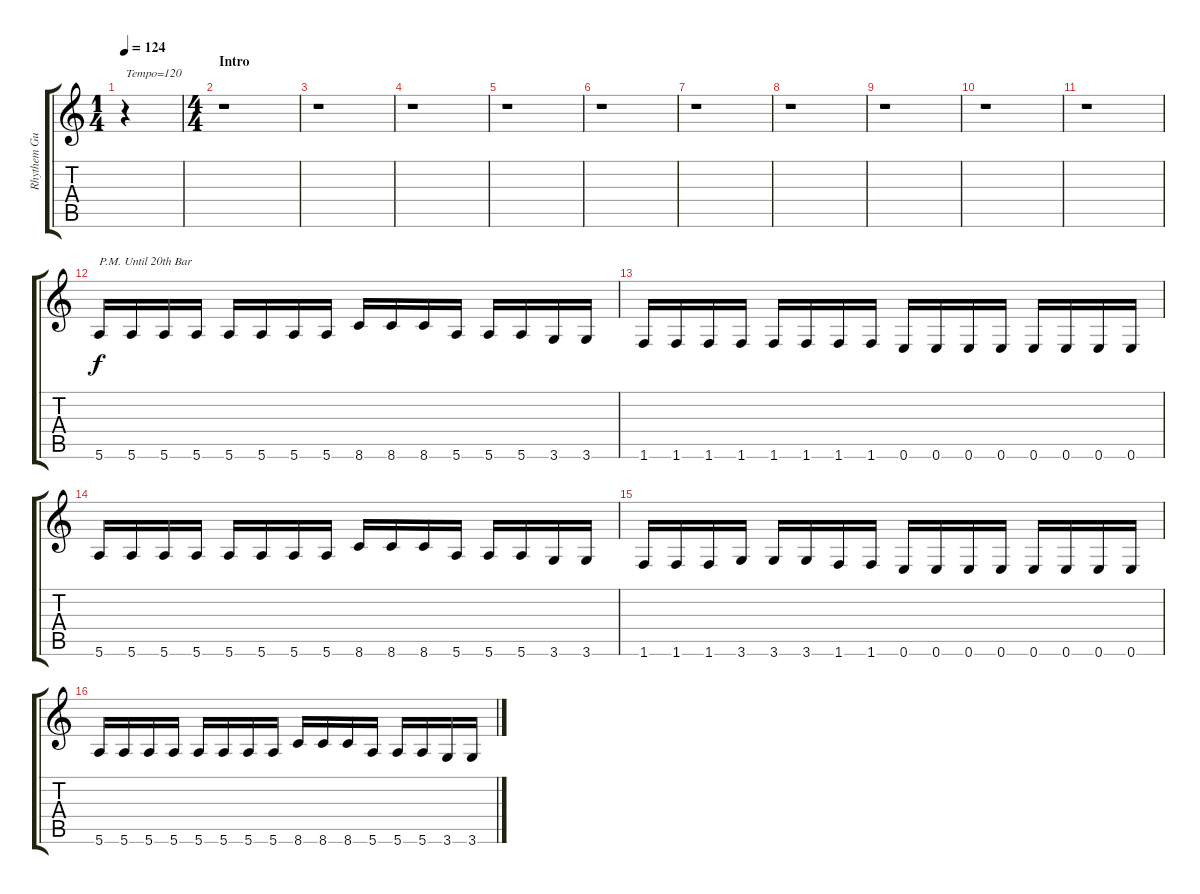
\track ("Rhythem Guit. 2" "Rhythem Gu") {instrument distortionguitar}
\staff {score tabs}
\tuning (E4 B3 G3 D3 A2 E2) {hide}
\ts (1 4)
\tempo 124
\tempo 120
\tempo 124
\clef g2
\ks c
r.4{txt "Tempo=120" dy f instrument distortionguitar} |
\ts (4 4)
\section ("" "Intro")
r.1 |
r.1 |
r.1 |
r.1 |
r.1 |
r.1 |
r.1 |
r.1 |
r.1 |
r.1 |
5.6.16{txt "P.M. Until 20th Bar"} 5.6.16 5.6.16 5.6.16 5.6.16 5.6.16 5.6.16 5.6.16 8.6.16 8.6.16 8.6.16 5.6.16 5.6.16 5.6.16 3.6.16 3.6.16 |
1.6.16 1.6.16 1.6.16 1.6.16 1.6.16 1.6.16 1.6.16 1.6.16 0.6.16 0.6.16 0.6.16 0.6.16 0.6.16 0.6.16 0.6.16 0.6.16 |
5.6.16 5.6.16 5.6.16 5.6.16 5.6.16 5.6.16 5.6.16 5.6.16 8.6.16 8.6.16 8.6.16 5.6.16 5.6.16 5.6.16 3.6.16 3.6.16 |
1.6.16 1.6.16 1.6.16 3.6.16 3.6.16 3.6.16 1.6.16 1.6.16 0.6.16 0.6.16 0.6.16 0.6.16 0.6.16 0.6.16 0.6.16 0.6.16 |
5.6.16 5.6.16 5.6.16 5.6.16 5.6.16 5.6.16 5.6.16 5.6.16 8.6.16 8.6.16 8.6.16 5.6.16 5.6.16 5.6.16 3.6.16 3.6.16
